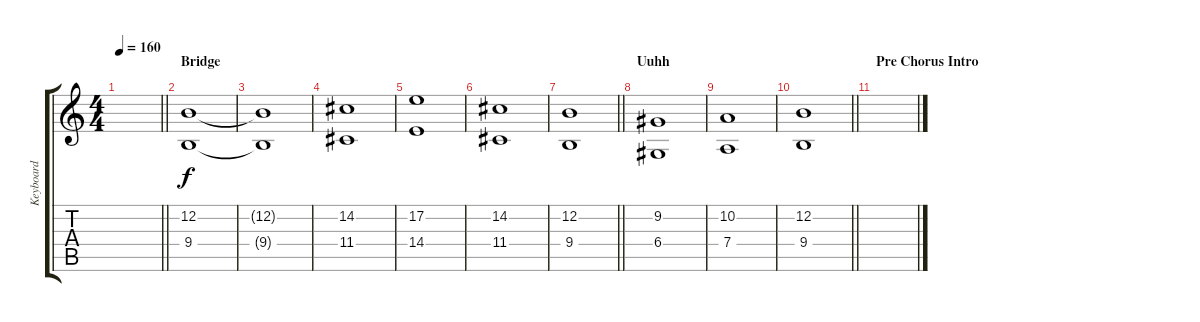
\track ("Keyboard" "Keyboard") {instrument stringensemble1}
\staff {score tabs}
\tuning (E4 B3 G3 D3 A2 E2) {hide}
\ts (4 4)
\tempo 160
\clef g2
\barLineRight lightlight
\ks c
|
\section ("" "Bridge")
(12.2 9.4).1 |
(12.2{t} 9.4{t}).1 |
(14.2 11.4).1 |
(17.2 14.4).1 |
(14.2 11.4).1 |
\barLineRight lightlight
(12.2 9.4).1 |
\section ("" "Uuhh")
(9.2 6.4).1 |
(10.2 7.4).1 |
\barLineRight lightlight
(12.2 9.4).1 |
\section ("" "Pre Chorus Intro")
